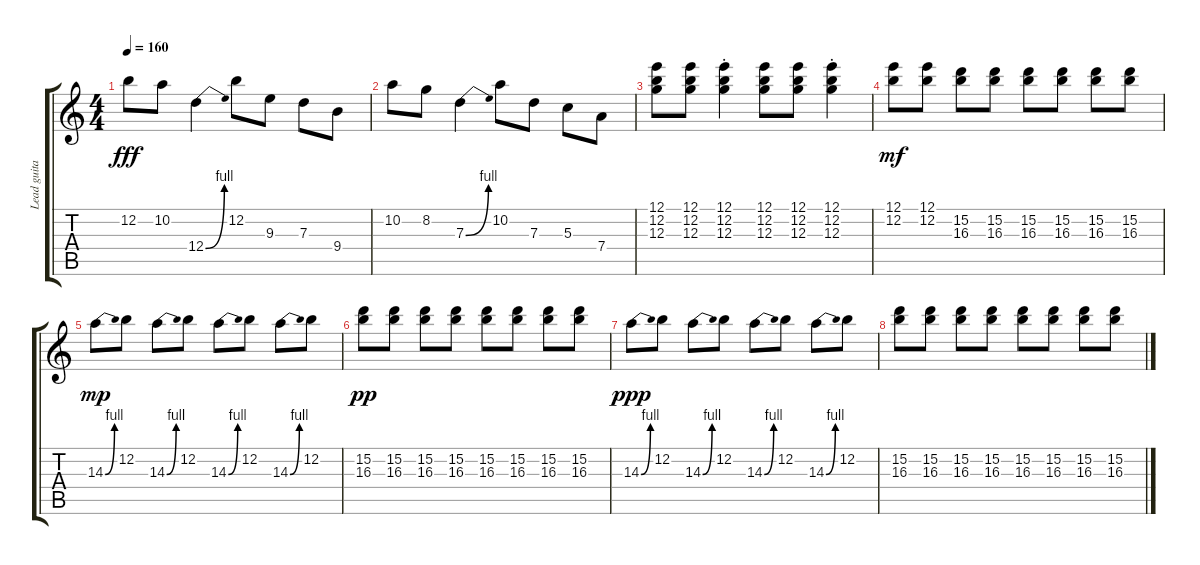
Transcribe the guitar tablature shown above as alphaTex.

\track ("Lead guitar" "Lead guita") {instrument overdrivenguitar}
\staff {score tabs}
\tuning (E4 B3 G3 D3 A2 E2) {hide}
\ts (4 4)
\tempo 160
\clef g2
\ks c
12.2.8{dy fff} 10.2.8 12.4{be (bend 0 0 60 4)}.4 12.2.8 9.3.8 7.3.8 9.4.8 |
10.2.8 8.2.8 7.3{be (bend 0 0 60 4)}.4 10.2.8 7.3.8 5.3.8 7.4.8 |
(12.1 12.2 12.3).8 (12.1 12.2 12.3).8 (12.1{st} 12.2{st} 12.3{st}).4 (12.1 12.2 12.3).8 (12.1 12.2 12.3).8 (12.1{st} 12.2{st} 12.3{st}).4 |
(12.1 12.2).8{dy mf} (12.1 12.2).8 (15.2 16.3).8 (15.2 16.3).8 (15.2 16.3).8 (15.2 16.3).8 (15.2 16.3).8 (15.2 16.3).8 |
14.3{be (bend 0 0 60 4)}.8{dy mp} 12.2.8 14.3{be (bend 0 0 60 4)}.8 12.2.8 14.3{be (bend 0 0 60 4)}.8 12.2.8 14.3{be (bend 0 0 60 4)}.8 12.2.8 |
(15.2 16.3).8{dy pp} (15.2 16.3).8 (15.2 16.3).8 (15.2 16.3).8 (15.2 16.3).8 (15.2 16.3).8 (15.2 16.3).8 (15.2 16.3).8 |
14.3{be (bend 0 0 60 4)}.8{dy ppp} 12.2.8 14.3{be (bend 0 0 60 4)}.8 12.2.8 14.3{be (bend 0 0 60 4)}.8 12.2.8 14.3{be (bend 0 0 60 4)}.8 12.2.8 |
(15.2 16.3).8 (15.2 16.3).8 (15.2 16.3).8 (15.2 16.3).8 (15.2 16.3).8 (15.2 16.3).8 (15.2 16.3).8 (15.2 16.3).8
